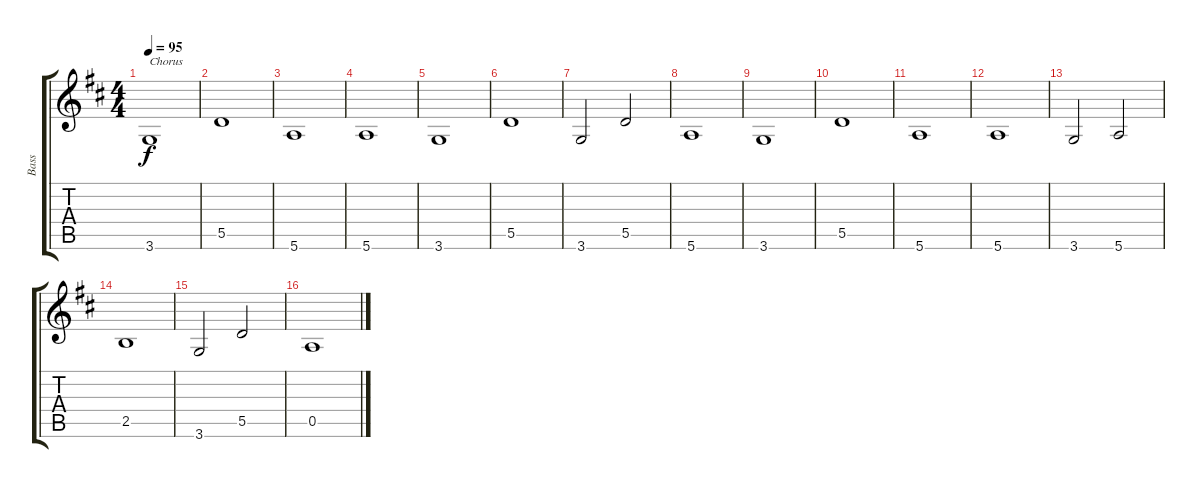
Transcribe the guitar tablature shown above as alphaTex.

\track ("Bass" "Bass") {instrument electricbassfinger}
\staff {score tabs}
\tuning (E4 B3 G3 D3 A2 E2) {hide}
\ts (4 4)
\tempo 95
\clef g2
\ks d
3.6.1{txt "Chorus" dy f} |
5.5.1 |
5.6.1 |
5.6.1 |
3.6.1 |
5.5.1 |
3.6.2 5.5.2 |
5.6.1 |
3.6.1 |
5.5.1 |
5.6.1 |
5.6.1 |
3.6.2 5.6.2 |
2.5.1 |
3.6.2 5.5.2 |
0.5.1
